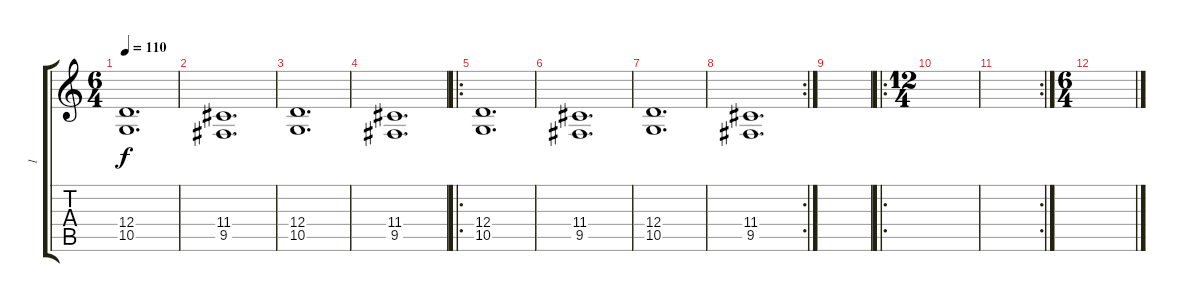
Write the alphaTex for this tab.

\track ("1" "1") {instrument acousticgrandpiano}
\staff {score tabs}
\tuning (D4 A3 Gb3 D3 A2 D2) {hide}
\ts (6 4)
\tempo 110
\clef g2
\ks c
(12.4 10.5).1{d dy f} |
(11.4 9.5).1{d} |
(12.4 10.5).1{d} |
(11.4 9.5).1{d} |
\ro
(12.4 10.5).1{d} |
(11.4 9.5).1{d} |
(12.4 10.5).1{d} |
\rc 2
(11.4 9.5).1{d} |
|
\ro
\ts (12 4)
|
\rc 2
|
\ts (6 4)
